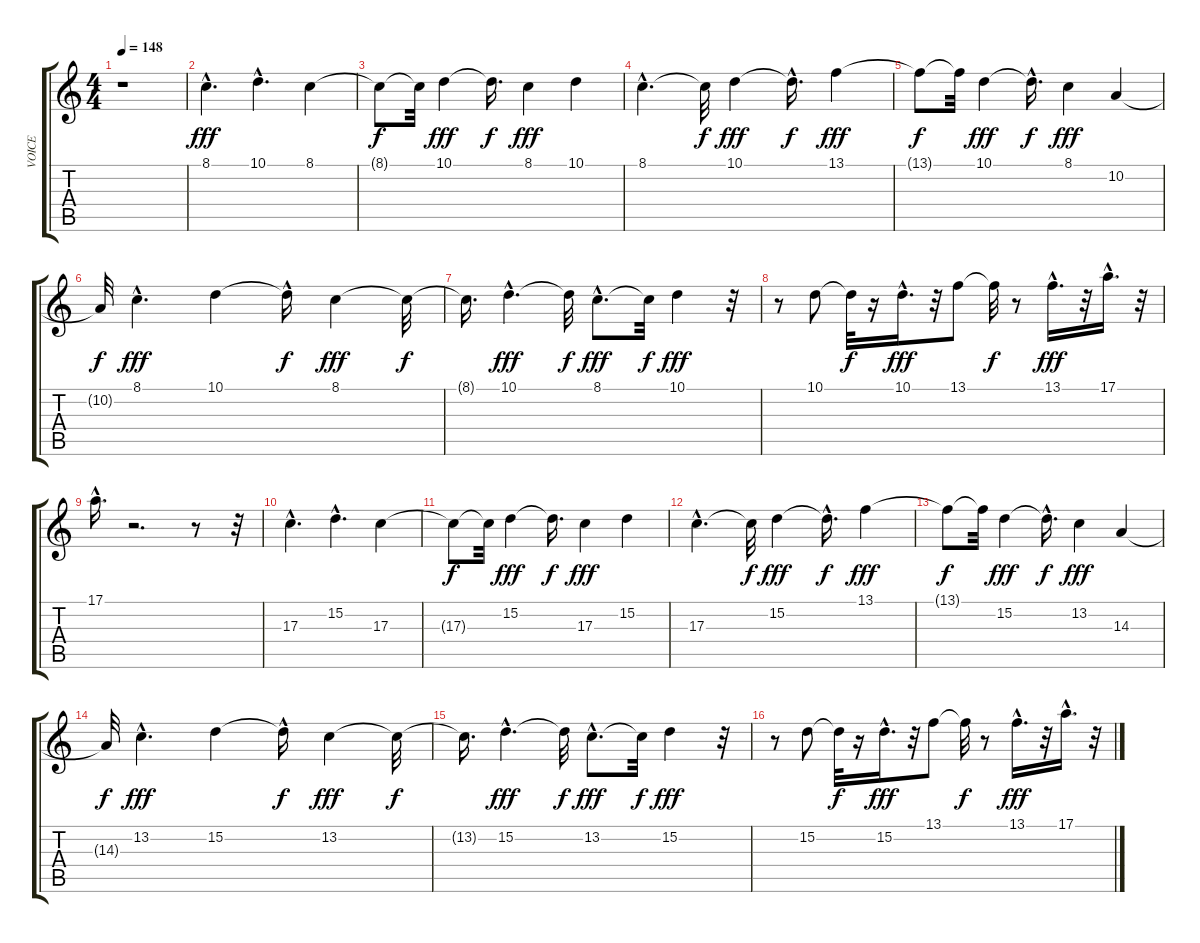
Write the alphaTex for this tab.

\track ("VOICE" "VOICE") {instrument synthbrass1}
\staff {score tabs}
\tuning (E4 B3 G3 D3 A2 E2) {hide}
\ts (4 4)
\tempo 148
\clef g2
\ks c
r.1{dy fff} |
8.1{hac}.4{d} 10.1{hac}.4{d} 8.1.4 |
8.1{t}.8{dy f} 8.1{t}.32 10.1.4{dy fff} 10.1{t}.16{d dy f} 8.1.4{dy fff} 10.1.4 |
8.1{hac}.4{d} 8.1{t}.32{dy f} 10.1.4{dy fff} 10.1{hac t}.16{d dy f} 13.1.4{dy fff} |
13.1{t}.8{dy f} 13.1{t}.32 10.1.4{dy fff} 10.1{hac t}.16{d dy f} 8.1.4{dy fff} 10.2.4 |
10.2{t}.32{dy f} 8.1{hac}.4{d dy fff} 10.1.4 10.1{hac t}.16{dy f} 8.1.4{dy fff} 8.1{t}.32{dy f} |
8.1{t}.16{d} 10.1{hac}.4{d dy fff} 10.1{t}.32{dy f} 8.1{hac}.8{d dy fff} 8.1{t}.32{dy f} 10.1.4{dy fff} r.32 |
r.8 10.1.8 10.1{t}.32{dy f} r.16 10.1{hac}.16{d dy fff} r.32 13.1.8 13.1{t}.32{dy f} r.8 13.1{hac}.16{d dy fff} r.32 17.1{hac}.16{d} r.32 |
17.1{hac}.16{d} r.2{d} r.8 r.32 |
17.3{hac}.4{d} 15.2{hac}.4{d} 17.3.4 |
17.3{t}.8{dy f} 17.3{t}.32 15.2.4{dy fff} 15.2{t}.16{d dy f} 17.3.4{dy fff} 15.2.4 |
17.3{hac}.4{d} 17.3{t}.32{dy f} 15.2.4{dy fff} 15.2{hac t}.16{d dy f} 13.1.4{dy fff} |
13.1{t}.8{dy f} 13.1{t}.32 15.2.4{dy fff} 15.2{hac t}.16{d dy f} 13.2.4{dy fff} 14.3.4 |
14.3{t}.32{dy f} 13.2{hac}.4{d dy fff} 15.2.4 15.2{hac t}.16{dy f} 13.2.4{dy fff} 13.2{t}.32{dy f} |
13.2{t}.16{d} 15.2{hac}.4{d dy fff} 15.2{t}.32{dy f} 13.2{hac}.8{d dy fff} 13.2{t}.32{dy f} 15.2.4{dy fff} r.32 |
r.8 15.2.8 15.2{t}.32{dy f} r.16 15.2{hac}.16{d dy fff} r.32 13.1.8 13.1{t}.32{dy f} r.8 13.1{hac}.16{d dy fff} r.32 17.1{hac}.16{d} r.32
